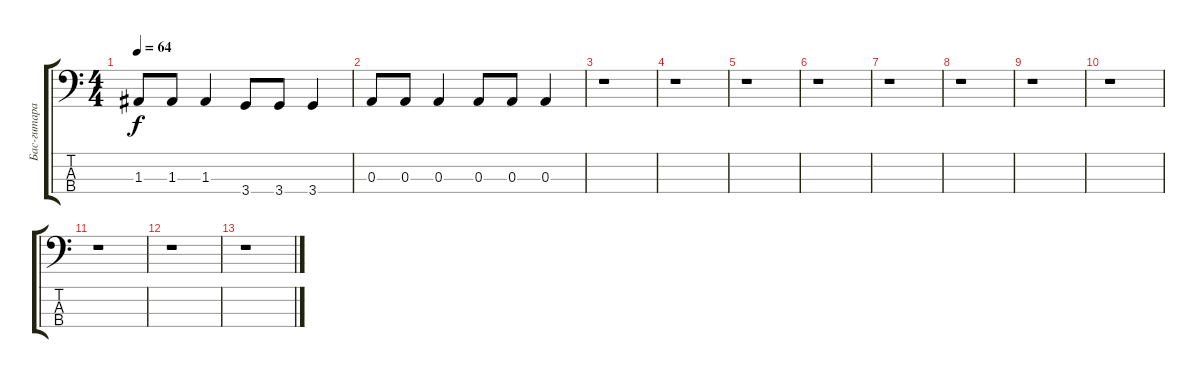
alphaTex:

\track ("Бас-гитара" "Бас-гитара") {instrument electricbassfinger}
\staff {score tabs}
\tuning (G2 D2 A1 E1) {hide}
\ts (4 4)
\tempo 64
\clef f4
\ks c
1.3.8{dy f} 1.3.8 1.3.4 3.4.8 3.4.8 3.4.4 |
0.3.8 0.3.8 0.3.4 0.3.8 0.3.8 0.3.4 |
r.1 |
r.1 |
r.1 |
r.1 |
r.1 |
r.1 |
r.1 |
r.1 |
r.1 |
r.1 |
r.1
